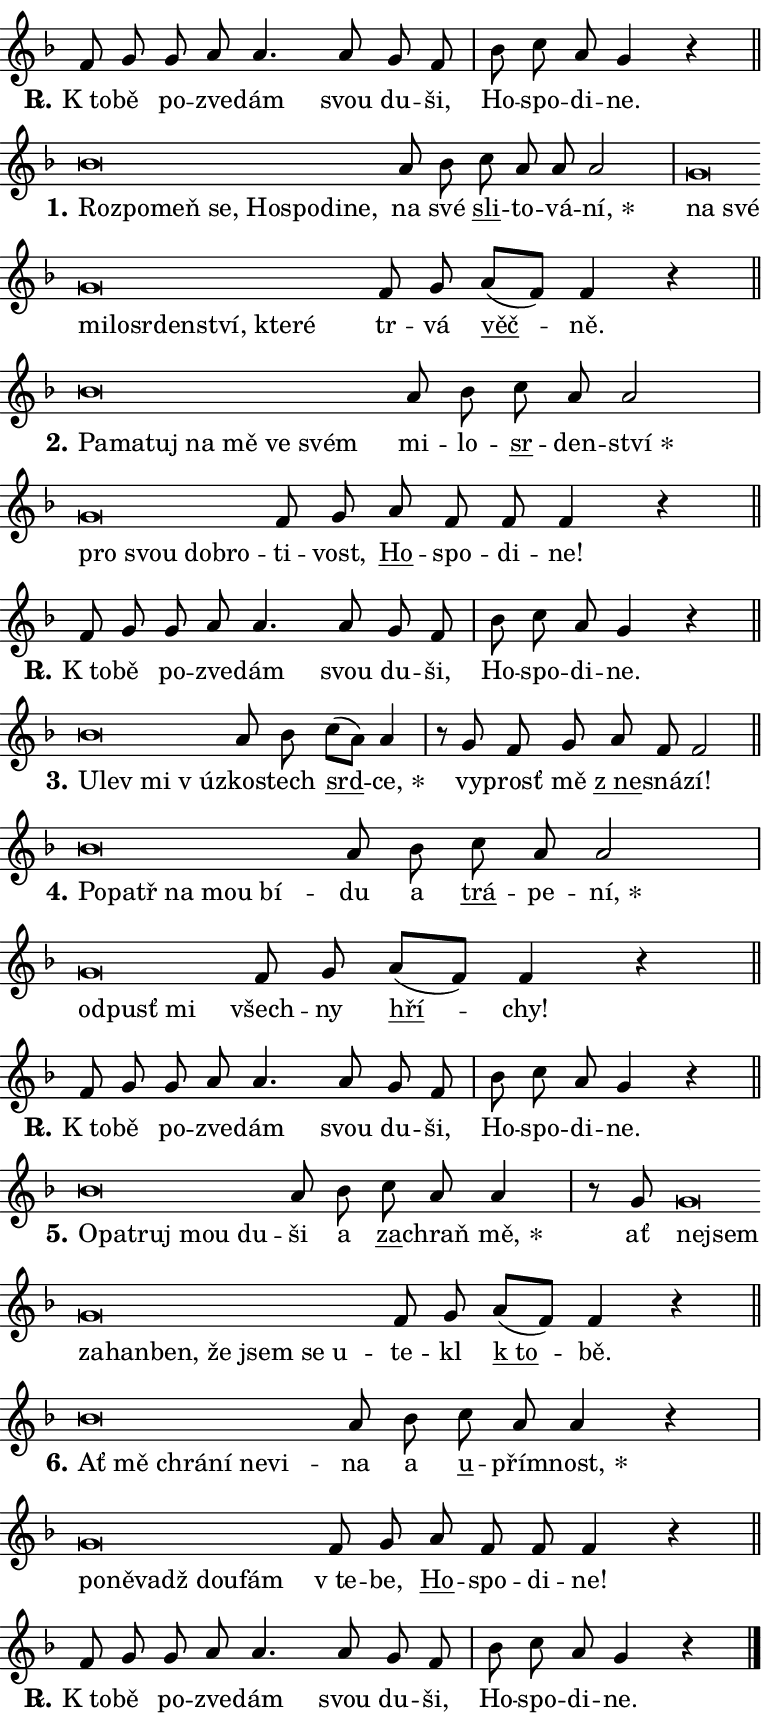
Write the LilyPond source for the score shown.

\version "2.24.0"
\header { tagline = "" }
\paper {
  indent = 0\cm
  top-margin = 0\cm
  right-margin = 0.13\cm % to fit lyric hyphens
  bottom-margin = 0\cm
  left-margin = 0\cm
  paper-width = 13\cm
  page-breaking = #ly:one-page-breaking
  system-system-spacing.basic-distance = #11
  score-system-spacing.basic-distance = #11
  ragged-last = ##f
}


%% Author: Thomas Morley
%% https://lists.gnu.org/archive/html/lilypond-user/2020-05/msg00002.html
#(define (line-position grob)
"Returns position of @var[grob} in current system:
   @code{'start}, if at first time-step
   @code{'end}, if at last time-step
   @code{'middle} otherwise
"
  (let* ((col (ly:item-get-column grob))
         (ln (ly:grob-object col 'left-neighbor))
         (rn (ly:grob-object col 'right-neighbor))
         (col-to-check-left (if (ly:grob? ln) ln col))
         (col-to-check-right (if (ly:grob? rn) rn col))
         (break-dir-left
           (and
             (ly:grob-property col-to-check-left 'non-musical #f)
             (ly:item-break-dir col-to-check-left)))
         (break-dir-right
           (and
             (ly:grob-property col-to-check-right 'non-musical #f)
             (ly:item-break-dir col-to-check-right))))
        (cond ((eqv? 1 break-dir-left) 'start)
              ((eqv? -1 break-dir-right) 'end)
              (else 'middle))))

#(define (tranparent-at-line-position vctor)
  (lambda (grob)
  "Relying on @code{line-position} select the relevant enry from @var{vctor}.
Used to determine transparency,"
    (case (line-position grob)
      ((end) (not (vector-ref vctor 0)))
      ((middle) (not (vector-ref vctor 1)))
      ((start) (not (vector-ref vctor 2))))))

noteHeadBreakVisibility =
#(define-music-function (break-visibility)(vector?)
"Makes @code{NoteHead}s transparent relying on @var{break-visibility}"
#{
  \override NoteHead.transparent =
    #(tranparent-at-line-position break-visibility)
#})

#(define delete-ledgers-for-transparent-note-heads
  (lambda (grob)
    "Reads whether a @code{NoteHead} is transparent.
If so this @code{NoteHead} is removed from @code{'note-heads} from
@var{grob}, which is supposed to be @code{LedgerLineSpanner}.
As a result ledgers are not printed for this @code{NoteHead}"
    (let* ((nhds-array (ly:grob-object grob 'note-heads))
           (nhds-list
             (if (ly:grob-array? nhds-array)
                 (ly:grob-array->list nhds-array)
                 '()))
           ;; Relies on the transparent-property being done before
           ;; Staff.LedgerLineSpanner.after-line-breaking is executed.
           ;; This is fragile ...
           (to-keep
             (remove
               (lambda (nhd)
                 (ly:grob-property nhd 'transparent #f))
               nhds-list)))
      ;; TODO find a better method to iterate over grob-arrays, similiar
      ;; to filter/remove etc for lists
      ;; For now rebuilt from scratch
      (set! (ly:grob-object grob 'note-heads)  '())
      (for-each
        (lambda (nhd)
          (ly:pointer-group-interface::add-grob grob 'note-heads nhd))
        to-keep))))

squashNotes = {
  \override NoteHead.X-extent = #'(-0.2 . 0.2)
  \override NoteHead.Y-extent = #'(-0.75 . 0)
  \override NoteHead.stencil =
    #(lambda (grob)
       (let ((pos (ly:grob-property grob 'staff-position)))
         (begin
           (if (< pos -7) (display "ERROR: Lower brevis then expected\n") (display ""))
           (if (<= pos -6) ly:text-interface::print ly:note-head::print))))
}
unSquashNotes = {
  \revert NoteHead.X-extent
  \revert NoteHead.Y-extent
  \revert NoteHead.stencil
}

hideNotes = \noteHeadBreakVisibility #begin-of-line-visible
unHideNotes = \noteHeadBreakVisibility #all-visible

% work-around for resetting accidentals
% https://lilypond.org/doc/v2.23/Documentation/notation/displaying-rhythms#unmetered-music
cadenzaMeasure = {
  \cadenzaOff
  \partial 1024 s1024
  \cadenzaOn
}

#(define-markup-command (accent layout props text) (markup?)
  "Underline accented syllable"
  (interpret-markup layout props
    #{\markup \override #'(offset . 4.3) \underline { #text }#}))

responsum = \markup \concat {
  "R" \hspace #-1.05 \path #0.1 #'((moveto 0 0.07) (lineto 0.9 0.8)) \hspace #0.05 "."
}

spaceSize = #0.6828661417322834 % exact space size for TeX Gyre Schola

\layout {
  \context {
    \Staff
    \remove "Time_signature_engraver"
    \override LedgerLineSpanner.after-line-breaking = #delete-ledgers-for-transparent-note-heads
  }
  \context {
    \Lyrics {
      \override LyricSpace.minimum-distance = \spaceSize
      \override LyricText.font-name = #"TeX Gyre Schola"
      \override LyricText.font-size = 1
      \override StanzaNumber.font-name = #"TeX Gyre Schola Bold"
      \override StanzaNumber.font-size = 1
    }
  }
  \context {
    \Score 
    \override NoteHead.text =
      #(lambda (grob) 
        (let ((pos (ly:grob-property grob 'staff-position)))
          #{\markup {
            \combine
              \halign #-0.55 \raise #(if (= pos -6) 0 0.5) \override #'(thickness . 2) \draw-line #'(3.2 . 0)
              \musicglyph "noteheads.sM1"
          }#}))
  }
}

% magnetic-lyrics.ily
%
%   written by
%     Jean Abou Samra <jean@abou-samra.fr>
%     Werner Lemberg <wl@gnu.org>
%
%   adapted by
%     Jiri Hon <jiri.hon@gmail.com>
%
% Version 2022-Apr-15

% https://www.mail-archive.com/lilypond-user@gnu.org/msg149350.html

#(define (Left_hyphen_pointer_engraver context)
   "Collect syllable-hyphen-syllable occurrences in lyrics and store
them in properties.  This engraver only looks to the left.  For
example, if the lyrics input is @code{foo -- bar}, it does the
following.

@itemize @bullet
@item
Set the @code{text} property of the @code{LyricHyphen} grob between
@q{foo} and @q{bar} to @code{foo}.

@item
Set the @code{left-hyphen} property of the @code{LyricText} grob with
text @q{foo} to the @code{LyricHyphen} grob between @q{foo} and
@q{bar}.
@end itemize

Use this auxiliary engraver in combination with the
@code{lyric-@/text::@/apply-@/magnetic-@/offset!} hook."
   (let ((hyphen #f)
         (text #f))
     (make-engraver
      (acknowledgers
       ((lyric-syllable-interface engraver grob source-engraver)
        (set! text grob)))
      (end-acknowledgers
       ((lyric-hyphen-interface engraver grob source-engraver)
        ;(when (not (grob::has-interface grob 'lyric-space-interface))
          (set! hyphen grob)));)
      ((stop-translation-timestep engraver)
       (when (and text hyphen)
         (ly:grob-set-object! text 'left-hyphen hyphen))
       (set! text #f)
       (set! hyphen #f)))))

#(define (lyric-text::apply-magnetic-offset! grob)
   "If the space between two syllables is less than the value in
property @code{LyricText@/.details@/.squash-threshold}, move the right
syllable to the left so that it gets concatenated with the left
syllable.

Use this function as a hook for
@code{LyricText@/.after-@/line-@/breaking} if the
@code{Left_@/hyphen_@/pointer_@/engraver} is active."
   (let ((hyphen (ly:grob-object grob 'left-hyphen #f)))
     (when hyphen
       (let ((left-text (ly:spanner-bound hyphen LEFT)))
         (when (grob::has-interface left-text 'lyric-syllable-interface)
           (let* ((common (ly:grob-common-refpoint grob left-text X))
                  (this-x-ext (ly:grob-extent grob common X))
                  (left-x-ext
                   (begin
                     ;; Trigger magnetism for left-text.
                     (ly:grob-property left-text 'after-line-breaking)
                     (ly:grob-extent left-text common X)))
                  ;; `delta` is the gap width between two syllables.
                  (delta (- (interval-start this-x-ext)
                            (interval-end left-x-ext)))
                  (details (ly:grob-property grob 'details))
                  (threshold (assoc-get 'squash-threshold details 0.2)))
             (when (< delta threshold)
               (let* (;; We have to manipulate the input text so that
                      ;; ligatures crossing syllable boundaries are not
                      ;; disabled.  For languages based on the Latin
                      ;; script this is essentially a beautification.
                      ;; However, for non-Western scripts it can be a
                      ;; necessity.
                      (lt (ly:grob-property left-text 'text))
                      (rt (ly:grob-property grob 'text))
                      (is-space (grob::has-interface hyphen 'lyric-space-interface))
                      (space (if is-space " " ""))
                      (extra-delta (if is-space spaceSize 0))
                      ;; Append new syllable.
                      (ltrt-space (if (and (string? lt) (string? rt))
                                (string-append lt space rt)
                                (make-concat-markup (list lt space rt))))
                      ;; Right-align `ltrt` to the right side.
                      (ltrt-space-markup (grob-interpret-markup
                               grob
                               (make-translate-markup
                                (cons (interval-length this-x-ext) 0)
                                (make-right-align-markup ltrt-space)))))
                 (begin
                   ;; Don't print `left-text`.
                   (ly:grob-set-property! left-text 'stencil #f)
                   ;; Set text and stencil (which holds all collected
                   ;; syllables so far) and shift it to the left.
                   (ly:grob-set-property! grob 'text ltrt-space)
                   (ly:grob-set-property! grob 'stencil ltrt-space-markup)
                   (ly:grob-translate-axis! grob (- (- delta extra-delta)) X))))))))))


#(define (lyric-hyphen::displace-bounds-first grob)
   ;; Make very sure this callback isn't triggered too early.
   (let ((left (ly:spanner-bound grob LEFT))
         (right (ly:spanner-bound grob RIGHT)))
     (ly:grob-property left 'after-line-breaking)
     (ly:grob-property right 'after-line-breaking)
     (ly:lyric-hyphen::print grob)))

squashThreshold = #0.4

\layout {
  \context {
    \Lyrics
    \consists #Left_hyphen_pointer_engraver
    \override LyricText.after-line-breaking =
      #lyric-text::apply-magnetic-offset!
    \override LyricHyphen.stencil = #lyric-hyphen::displace-bounds-first
    \override LyricText.details.squash-threshold = \squashThreshold
    \override LyricHyphen.minimum-distance = 0
    \override LyricHyphen.minimum-length = \squashThreshold
  }
}

squashText = \override LyricText.details.squash-threshold = 9999
unSquashText = \override LyricText.details.squash-threshold = \squashThreshold

leftText = \override LyricText.self-alignment-X = #LEFT
unLeftText = \revert LyricText.self-alignment-X

starOffset = #(lambda (grob) 
                (let ((x_offset (ly:self-alignment-interface::aligned-on-x-parent grob)))
                  (if (= x_offset 0) 0 (+ x_offset 1.2))))

star = #(define-music-function (syllable)(string?)
"Append star separator at the end of a syllable"
#{
  \once \override LyricText.X-offset = #starOffset
  \lyricmode { \markup {
    #syllable
    \override #'((font-name . "TeX Gyre Schola Bold")) \hspace #0.2 \lower #0.65 \larger "*"
  } }
#})

starAccent = #(define-music-function (syllable)(string?)
"Append star separator at the end of a syllable and make accent"
#{
  \once \override LyricText.X-offset = #starOffset
  \lyricmode { \markup {
    \accent #syllable
    \override #'((font-name . "TeX Gyre Schola Bold")) \hspace #0.2 \lower #0.65 \larger "*"
  } }
#})

breath = #(define-music-function (syllable)(string?)
"Append breathing indicator at the end of a syllable"
#{
  \lyricmode { \markup { #syllable "+" } }
#})

optionalBreath = #(define-music-function (syllable)(string?)
"Append optional breathing indicator at the end of a syllable"
#{
  \lyricmode { \markup { #syllable "(+)" } }
#})


\score {
    <<
        \new Voice = "melody" { \cadenzaOn \key f \major \relative { f'8 g \bar "" g a a4. \bar "" a8 g f \cadenzaMeasure \bar "|" bes c a g4 r \cadenzaMeasure \bar "||" \break } }
        \new Lyrics \lyricsto "melody" { \lyricmode { \set stanza = \responsum
"K to" -- bě po -- zve -- dám svou du -- ši, Ho -- spo -- di -- ne. } }
    >>
    \layout {}
}

\score {
    <<
        \new Voice = "melody" { \cadenzaOn \key f \major \relative { \squashNotes bes'\breve*1/16 \hideNotes \breve*1/16 \bar "" \breve*1/16 \bar "" \breve*1/16 \bar "" \breve*1/16 \bar "" \breve*1/16 \bar "" \breve*1/16 \breve*1/16 \bar "" \unHideNotes \unSquashNotes a8 bes \bar "" c a a a2 \cadenzaMeasure \bar "|" \squashNotes g\breve*1/16 \hideNotes \breve*1/16 \bar "" \breve*1/16 \bar "" \breve*1/16 \bar "" \breve*1/16 \bar "" \breve*1/16 \bar "" \breve*1/16 \bar "" \breve*1/16 \breve*1/16 \bar "" \unHideNotes \unSquashNotes f8 g \bar "" a[( f)] f4 r \cadenzaMeasure \bar "||" \break } }
        \new Lyrics \lyricsto "melody" { \lyricmode { \set stanza = "1."
\leftText Roz -- \squashText po -- meň se, Ho -- spo -- di -- ne, \unLeftText \unSquashText na své \markup \accent sli -- to -- vá -- \star ní, \leftText na \squashText své mi -- lo -- sr -- den -- ství, kte -- ré \unLeftText \unSquashText tr -- vá \markup \accent věč -- ně. } }
    >>
    \layout {}
}

\score {
    <<
        \new Voice = "melody" { \cadenzaOn \key f \major \relative { \squashNotes bes'\breve*1/16 \hideNotes \breve*1/16 \bar "" \breve*1/16 \bar "" \breve*1/16 \bar "" \breve*1/16 \bar "" \breve*1/16 \breve*1/16 \bar "" \unHideNotes \unSquashNotes a8 bes \bar "" c a a2 \cadenzaMeasure \bar "|" \squashNotes g\breve*1/16 \hideNotes \breve*1/16 \bar "" \breve*1/16 \breve*1/16 \bar "" \unHideNotes \unSquashNotes f8 g \bar "" a f f f4 r \cadenzaMeasure \bar "||" \break } }
        \new Lyrics \lyricsto "melody" { \lyricmode { \set stanza = "2."
\leftText Pa -- \squashText ma -- tuj na mě ve svém \unLeftText \unSquashText mi -- lo -- \markup \accent sr -- den -- \star ství \leftText pro \squashText svou dob -- ro -- \unLeftText \unSquashText ti -- vost, \markup \accent Ho -- spo -- di -- ne! } }
    >>
    \layout {}
}

\score {
    <<
        \new Voice = "melody" { \cadenzaOn \key f \major \relative { f'8 g \bar "" g a a4. \bar "" a8 g f \cadenzaMeasure \bar "|" bes c a g4 r \cadenzaMeasure \bar "||" \break } }
        \new Lyrics \lyricsto "melody" { \lyricmode { \set stanza = \responsum
"K to" -- bě po -- zve -- dám svou du -- ši, Ho -- spo -- di -- ne. } }
    >>
    \layout {}
}

\score {
    <<
        \new Voice = "melody" { \cadenzaOn \key f \major \relative { \squashNotes bes'\breve*1/16 \hideNotes \breve*1/16 \bar "" \breve*1/16 \breve*1/16 \bar "" \unHideNotes \unSquashNotes a8 bes \bar "" c[( a)] a4 \cadenzaMeasure \bar "|" r8 g f8 g \bar "" a f f2 \cadenzaMeasure \bar "||" \break } }
        \new Lyrics \lyricsto "melody" { \lyricmode { \set stanza = "3."
\leftText U -- \squashText lev mi "v úz" -- \unLeftText \unSquashText ko -- stech \markup \accent srd -- \star ce, vy -- prosť mě \markup \accent "z ne" -- sná -- zí! } }
    >>
    \layout {}
}

\score {
    <<
        \new Voice = "melody" { \cadenzaOn \key f \major \relative { \squashNotes bes'\breve*1/16 \hideNotes \breve*1/16 \bar "" \breve*1/16 \bar "" \breve*1/16 \breve*1/16 \bar "" \unHideNotes \unSquashNotes a8 bes \bar "" c a a2 \cadenzaMeasure \bar "|" \squashNotes g\breve*1/16 \hideNotes \breve*1/16 \breve*1/16 \bar "" \unHideNotes \unSquashNotes f8 g \bar "" a[( f)] f4 r \cadenzaMeasure \bar "||" \break } }
        \new Lyrics \lyricsto "melody" { \lyricmode { \set stanza = "4."
\leftText Po -- \squashText patř na mou bí -- \unLeftText \unSquashText du a \markup \accent trá -- pe -- \star ní, \leftText od -- \squashText pusť mi \unLeftText \unSquashText všech -- ny \markup \accent hří -- chy! } }
    >>
    \layout {}
}

\score {
    <<
        \new Voice = "melody" { \cadenzaOn \key f \major \relative { f'8 g \bar "" g a a4. \bar "" a8 g f \cadenzaMeasure \bar "|" bes c a g4 r \cadenzaMeasure \bar "||" \break } }
        \new Lyrics \lyricsto "melody" { \lyricmode { \set stanza = \responsum
"K to" -- bě po -- zve -- dám svou du -- ši, Ho -- spo -- di -- ne. } }
    >>
    \layout {}
}

\score {
    <<
        \new Voice = "melody" { \cadenzaOn \key f \major \relative { \squashNotes bes'\breve*1/16 \hideNotes \breve*1/16 \bar "" \breve*1/16 \bar "" \breve*1/16 \breve*1/16 \bar "" \unHideNotes \unSquashNotes a8 bes \bar "" c a a4 \cadenzaMeasure \bar "|" r8 g8 \squashNotes g\breve*1/16 \hideNotes \breve*1/16 \bar "" \breve*1/16 \bar "" \breve*1/16 \bar "" \breve*1/16 \bar "" \breve*1/16 \bar "" \breve*1/16 \bar "" \breve*1/16 \breve*1/16 \bar "" \unHideNotes \unSquashNotes f8 g \bar "" a[( f)] f4 r \cadenzaMeasure \bar "||" \break } }
        \new Lyrics \lyricsto "melody" { \lyricmode { \set stanza = "5."
\leftText O -- \squashText pa -- truj mou du -- \unLeftText \unSquashText ši a \markup \accent za -- chraň \star mě, ať \leftText nej -- \squashText sem za -- han -- ben, že jsem se u -- \unLeftText \unSquashText te -- kl \markup \accent "k to" -- bě. } }
    >>
    \layout {}
}

\score {
    <<
        \new Voice = "melody" { \cadenzaOn \key f \major \relative { \squashNotes bes'\breve*1/16 \hideNotes \breve*1/16 \bar "" \breve*1/16 \bar "" \breve*1/16 \bar "" \breve*1/16 \breve*1/16 \bar "" \unHideNotes \unSquashNotes a8 bes \bar "" c a a4 r \cadenzaMeasure \bar "|" \squashNotes g\breve*1/16 \hideNotes \breve*1/16 \bar "" \breve*1/16 \bar "" \breve*1/16 \breve*1/16 \bar "" \unHideNotes \unSquashNotes f8 g \bar "" a f f f4 r \cadenzaMeasure \bar "||" \break } }
        \new Lyrics \lyricsto "melody" { \lyricmode { \set stanza = "6."
\leftText Ať \squashText mě chrá -- ní ne -- vi -- \unLeftText \unSquashText na a \markup \accent u -- přím -- \star nost, \leftText po -- \squashText ně -- vadž dou -- fám \unLeftText \unSquashText "v te" -- be, \markup \accent Ho -- spo -- di -- ne! } }
    >>
    \layout {}
}

\score {
    <<
        \new Voice = "melody" { \cadenzaOn \key f \major \relative { f'8 g \bar "" g a a4. \bar "" a8 g f \cadenzaMeasure \bar "|" bes c a g4 r \cadenzaMeasure \bar "||" \break } \bar "|." }
        \new Lyrics \lyricsto "melody" { \lyricmode { \set stanza = \responsum
"K to" -- bě po -- zve -- dám svou du -- ši, Ho -- spo -- di -- ne. } }
    >>
    \layout {}
}
